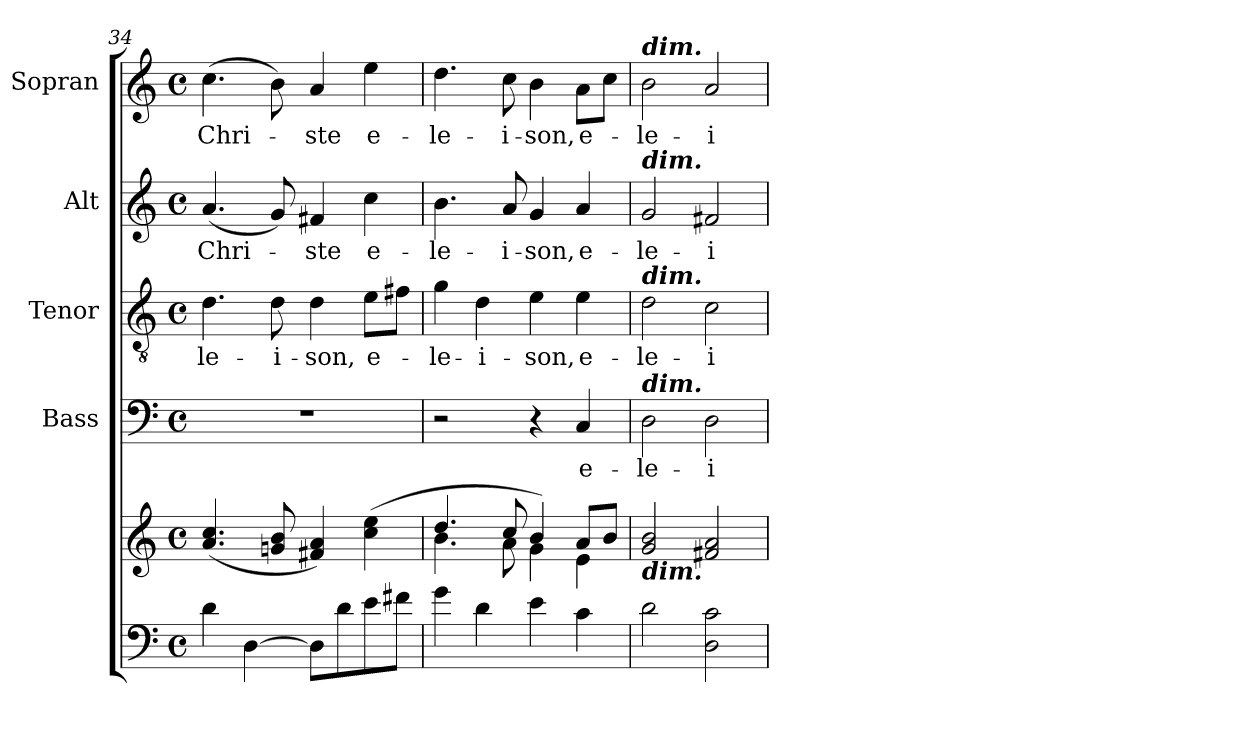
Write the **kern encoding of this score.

**kern	**kern	**kern	**text	**kern	**text	**kern	**text	**kern	**text
*part5	*part5	*part4	*part4	*part3	*part3	*part2	*part2	*part1	*part1
*staff6	*staff5	*staff4	*staff4	*staff3	*staff3	*staff2	*staff2	*staff1	*staff1
*	*	*I"Bass	*	*I"Tenor	*	*I"Alt	*	*I"Sopran	*
*	*	*I'B.	*	*I'T.	*	*I'A.	*	*I'S.	*
*clefF4	*clefG2	*clefF4	*	*clefGv2	*	*clefG2	*	*clefG2	*
*k[]	*k[]	*k[]	*	*k[]	*	*k[]	*	*k[]	*
*C:	*C:	*C:	*	*C:	*	*C:	*	*C:	*
*M4/4	*M4/4	*M4/4	*	*M4/4	*	*M4/4	*	*M4/4	*
*met(c)	*met(c)	*met(c)	*	*met(c)	*	*met(c)	*	*met(c)	*
=34	=34	=34	=34	=34	=34	=34	=34	=34	=34
!	!	!	!	!	!LO:LY:b	!	!LO:LY:b	!	!LO:LY:b
4d\	(<4.a/ 4.cc/	1r	.	4.d\	-le-	(<4.a/	Chri-	(>4.cc\	Chri-
[4D\	.	.	.	.	.	.	.	.	.
!	!	!	!	!	!LO:LY:b	!	!	!	!
.	8gn/ 8b/	.	.	8d\	-i-	8g/)	.	8b\)	.
!	!	!	!	!	!LO:LY:b	!	!LO:LY:b	!	!LO:LY:b
8D\L]	4f#X/ 4a/)	.	.	4d\	-son,	4f#X/	-ste	4a/	-ste
8d\	.	.	.	.	.	.	.	.	.
!	!	!	!	!	!LO:LY:b	!	!LO:LY:b	!	!LO:LY:b
8e\	(>4cc\ 4ee\	.	.	8e\L	e-	4cc\	e-	4ee\	e-
8f#X\J	.	.	.	8f#X\J	.	.	.	.	.
=35	=35	=35	=35	=35	=35	=35	=35	=35	=35
*	*^	*	*	*	*	*	*	*	*
!	!	!	!	!	!	!LO:LY:b	!	!LO:LY:b	!	!LO:LY:b
4g\	4.dd/	4.b\	2r	.	4g\	-le-	4.b\	-le-	4.dd\	-le-
!	!	!	!	!	!	!LO:LY:b	!	!	!	!
4d\	.	.	.	.	4d\	-i-	.	.	.	.
!	!	!	!	!	!	!	!	!LO:LY:b	!	!LO:LY:b
.	8cc/	8a\	.	.	.	.	8a/	-i-	8cc\	-i-
!	!	!	!	!	!	!LO:LY:b	!	!LO:LY:b	!	!LO:LY:b
4e\	4b/)	4g\	4r	.	4e\	-son,	4g/	-son,	4b\	-son,
!	!	!	!	!LO:LY:b	!	!LO:LY:b	!	!LO:LY:b	!	!LO:LY:b
4c\	8a/L	4e\	4C/	e-	4e\	e-	4a/	e-	8a\L	e-
.	8b/J	.	.	.	.	.	.	.	8cc\J	.
*	*v	*v	*	*	*	*	*	*	*	*
=36	=36	=36	=36	=36	=36	=36	=36	=36	=36
!	!	!	!	!	!	!	!	!LO:TX:a:Bi:t=dim.	!
!	!	!	!	!	!	!LO:TX:a:Bi:t=dim.	!	!	!
!	!	!	!	!LO:TX:a:Bi:t=dim.	!	!	!	!	!
!	!	!LO:TX:a:Bi:t=dim.	!	!	!	!	!	!	!
!	!LO:TX:b:Bi:t=dim.	!	!	!	!	!	!	!	!
!	!	!	!LO:LY:b	!	!LO:LY:b	!	!LO:LY:b	!	!LO:LY:b
2d\	2g/ 2b/	2D\	-le-	2d\	-le-	2g/	-le-	2b\	-le-
!	!	!	!LO:LY:b	!	!LO:LY:b	!	!LO:LY:b	!	!LO:LY:b
2D\ 2c\	2f#X/ 2a/	2D\	-i-	2c\	-i-	2f#X/	-i-	2a/	-i-
=	=	=	=	=	=	=	=	=	=
*-	*-	*-	*-	*-	*-	*-	*-	*-	*-
